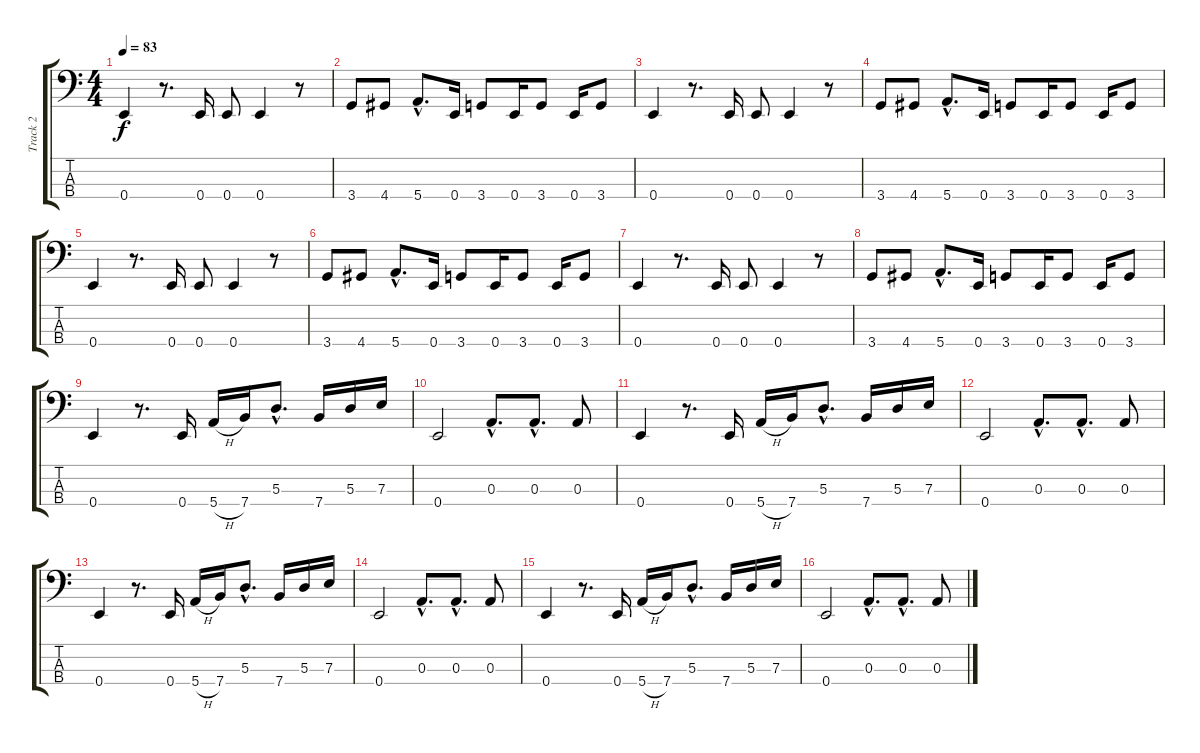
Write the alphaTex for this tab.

\track ("Track 2" "Track 2") {instrument electricbasspick}
\staff {score tabs}
\tuning (G2 D2 A1 E1) {hide}
\ts (4 4)
\tempo 83
\clef f4
\ks c
0.4.4{dy f} r.8{d} 0.4.16 0.4.8 0.4.4 r.8 |
3.4.8 4.4.8 5.4{hac}.8{d} 0.4.16 3.4.8 0.4.16 3.4.8 0.4.16 3.4.8 |
0.4.4 r.8{d} 0.4.16 0.4.8 0.4.4 r.8 |
3.4.8 4.4.8 5.4{hac}.8{d} 0.4.16 3.4.8 0.4.16 3.4.8 0.4.16 3.4.8 |
0.4.4 r.8{d} 0.4.16 0.4.8 0.4.4 r.8 |
3.4.8 4.4.8 5.4{hac}.8{d} 0.4.16 3.4.8 0.4.16 3.4.8 0.4.16 3.4.8 |
0.4.4 r.8{d} 0.4.16 0.4.8 0.4.4 r.8 |
3.4.8 4.4.8 5.4{hac}.8{d} 0.4.16 3.4.8 0.4.16 3.4.8 0.4.16 3.4.8 |
0.4.4 r.8{d} 0.4.16 5.4{h}.16 7.4.16 5.3{hac}.8{d} 7.4.16 5.3.16 7.3.16 |
0.4.2 0.3{hac}.8{d} 0.3{hac}.8{d} 0.3.8 |
0.4.4 r.8{d} 0.4.16 5.4{h}.16 7.4.16 5.3{hac}.8{d} 7.4.16 5.3.16 7.3.16 |
0.4.2 0.3{hac}.8{d} 0.3{hac}.8{d} 0.3.8 |
0.4.4 r.8{d} 0.4.16 5.4{h}.16 7.4.16 5.3{hac}.8{d} 7.4.16 5.3.16 7.3.16 |
0.4.2 0.3{hac}.8{d} 0.3{hac}.8{d} 0.3.8 |
0.4.4 r.8{d} 0.4.16 5.4{h}.16 7.4.16 5.3{hac}.8{d} 7.4.16 5.3.16 7.3.16 |
0.4.2 0.3{hac}.8{d} 0.3{hac}.8{d} 0.3.8
